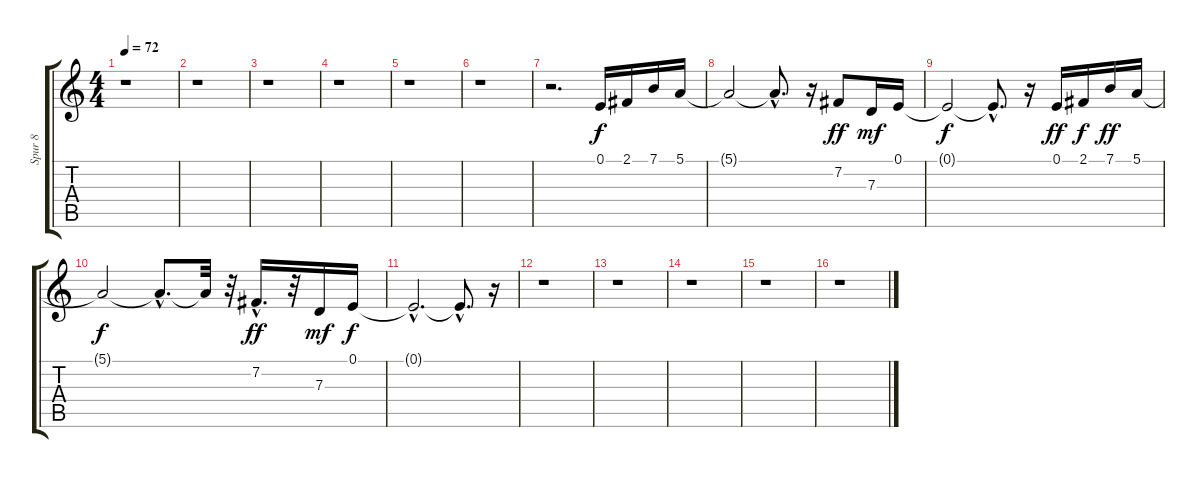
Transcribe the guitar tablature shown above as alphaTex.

\track ("Spur 8" "Spur 8") {instrument blownbottle}
\staff {score tabs}
\tuning (E4 B3 G3 D3 A2 E2) {hide}
\ts (4 4)
\tempo 72
\clef g2
\ks c
r.1{dy f instrument blownbottle} |
r.1 |
r.1 |
r.1 |
r.1 |
r.1 |
r.2{d} 0.1.16 2.1.16 7.1.16 5.1.16 |
5.1{t}.2 5.1{hac t}.8{d} r.16 7.2.8{dy ff} 7.3.16{dy mf} 0.1.16 |
0.1{t}.2{dy f} 0.1{hac t}.8{d} r.16 0.1.16{dy ff} 2.1.16{dy f} 7.1.16{dy ff} 5.1.16 |
5.1{t}.2{dy f} 5.1{hac t}.8{d} 5.1{t}.32 r.32 7.2{hac}.16{d dy ff} r.32 7.3.16{dy mf} 0.1.16{dy f} |
0.1{hac t}.2{d} 0.1{hac t}.8{d} r.16 |
r.1 |
r.1 |
r.1 |
r.1 |
r.1
